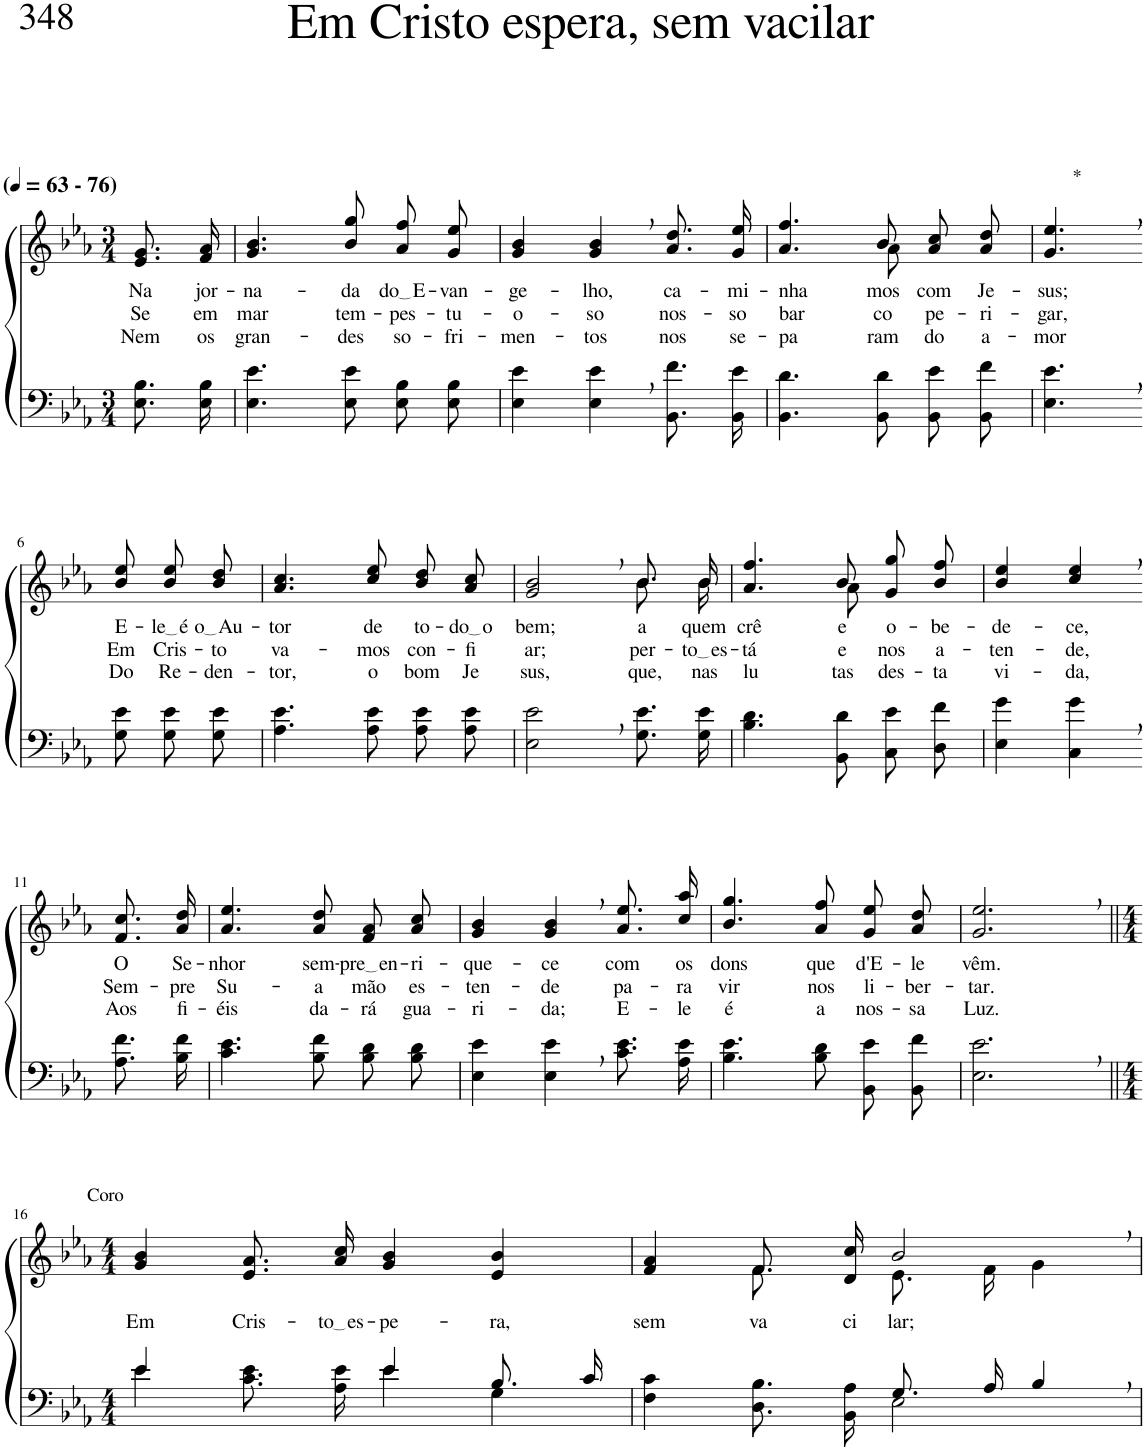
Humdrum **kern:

**kern	**kern	**text	**text	**text
*part2	*part1	*part1	*part1	*part1
*staff2	*staff1	*staff1	*staff1	*staff1
*I"Parte III e IV	*I"Parte I e II	*	*	*
*clefF4	*clefG2	*	*	*
*Trd2c3	*Trd2c3	*	*	*
*k[b-e-a-]	*k[b-e-a-]	*	*	*
*M3/4	*M3/4	*	*	*
*MM63	*MM63	*	*	*
=1	=1	=1	=1	=1
!	!LO:TX:a:B:t=(	!	!	!
!	!LO:TX:a:B:t=- 76)	!	!	!
!	!	!LO:LY:b	!LO:LY:b	!LO:LY:b
8.E-\ 8.B-\L	8.e-/ 8.g/L	Na	Se	Nem
!	!	!LO:LY:b	!LO:LY:b	!LO:LY:b
16E-\ 16B-\Jk	16f/ 16a-/Jk	jor-	em	os
=2	=2	=2	=2	=2
!	!	!LO:LY:b	!LO:LY:b	!LO:LY:b
4.E-\ 4.e-\	4.g/ 4.b-/	-na-	mar	gran-
!	!	!LO:LY:b	!LO:LY:b	!LO:LY:b
8E-\ 8e-\	8b-/ 8gg/	-da	tem-	-des
!	!	!LO:LY:b	!LO:LY:b	!LO:LY:b
8E-\ 8B-\L	8a-\ 8ff\L	do E	-pes-	so-
!	!	!LO:LY:b	!LO:LY:b	!LO:LY:b
8E-\ 8B-\J	8g\ 8ee-\J	-van-	-tu-	-fri-
=3	=3	=3	=3	=3
!	!	!LO:LY:b	!LO:LY:b	!LO:LY:b
4E-\ 4e-\	4g/ 4b-/	-ge-	-o-	-men-
!	!	!LO:LY:b	!LO:LY:b	!LO:LY:b
4E-\, 4e-\,	4g/, 4b-/,	-lho,	-so	-tos
!	!	!LO:LY:b	!LO:LY:b	!LO:LY:b
8.BB-\ 8.f\L	8.a-\ 8.dd\L	ca-	nos-	nos
!	!	!LO:LY:b	!LO:LY:b	!LO:LY:b
16BB-\ 16e-\Jk	16g\ 16ee-\Jk	-mi-	-so	se-
=4	=4	=4	=4	=4
!	!	!LO:LY:b	!LO:LY:b	!LO:LY:b
*	*^	*	*	*
4.BB-\ 4.d\	4.a-/ 4.ff/	4.ryy	-nha-	bar-	-pa-
!	!	!	!LO:LY:b	!LO:LY:b	!LO:LY:b
8BB-\ 8d\	8b-/	8a-\	-mos	-co	-ram
!	!	!	!LO:LY:b	!LO:LY:b	!LO:LY:b
8BB-\ 8e-\L	8a-\ 8cc\L	4ryy	com	pe-	do
!	!	!	!LO:LY:b	!LO:LY:b	!LO:LY:b
8BB-\ 8f\J	8a-\ 8dd\J	.	Je-	-ri-	a-
*	*v	*v	*	*	*
=5	=5	=5	=5	=5
!	!LO:TX:a:t=*	!	!	!
!	!	!LO:LY:b	!LO:LY:b	!LO:LY:b
4.E-\, 4.e-\,	4.g/, 4.ee-/,	-sus;	-gar,	-mor
!!LO:LB:g=z
=6-	=6-	=6-	=6-	=6-
!	!	!LO:LY:b	!LO:LY:b	!LO:LY:b
8G\ 8e-\	8b-/ 8ee-/	E-	Em	Do
!	!	!LO:LY:b	!LO:LY:b	!LO:LY:b
8G\ 8e-\L	8b-\ 8ee-\L	le é	Cris-	Re-
!	!	!LO:LY:b	!LO:LY:b	!LO:LY:b
8G\ 8e-\J	8b-\ 8dd\J	o Au	-to	-den-
=7	=7	=7	=7	=7
!	!	!LO:LY:b	!LO:LY:b	!LO:LY:b
4.A-\ 4.e-\	4.a-/ 4.cc/	-tor	va-	-tor,
!	!	!LO:LY:b	!LO:LY:b	!LO:LY:b
8A-\ 8e-\	8cc/ 8ee-/	de	-mos	o
!	!	!LO:LY:b	!LO:LY:b	!LO:LY:b
8A-\ 8e-\L	8b-\ 8dd\L	to-	con-	bom
!	!	!LO:LY:b	!LO:LY:b	!LO:LY:b
8A-\ 8e-\J	8a-\ 8cc\J	do o	-fi-	Je-
=8	=8	=8	=8	=8
*	*^	*	*	*
!	!	!	!LO:LY:b	!LO:LY:b	!LO:LY:b
2E-\, 2e-\,	2ryy	2g/ 2b-/	bem;	-ar;	-sus,
!	!	!	!LO:LY:b	!LO:LY:b	!LO:LY:b
8.G\ 8.e-\L	8.b-\L	8.b-/L	a	per-	que,
!	!	!	!LO:LY:b	!LO:LY:b	!LO:LY:b
16G\ 16e-\Jk	16b-\Jk	16b-/Jk	quem	to es	nas
=9	=9	=9	=9	=9	=9
!	!	!	!LO:LY:b	!LO:LY:b	!LO:LY:b
4.B-\ 4.d\	4.a-/ 4.ff/	4.ryy	crê	-tá	lu-
!	!	!	!LO:LY:b	!LO:LY:b	!LO:LY:b
8BB-\ 8d\	8b-/	8a-\	e	e	-tas
!	!	!	!LO:LY:b	!LO:LY:b	!LO:LY:b
8C\ 8e-\L	8g\ 8gg\L	4ryy	o-	nos	des-
!	!	!	!LO:LY:b	!LO:LY:b	!LO:LY:b
8D\ 8f\J	8b-\ 8ff\J	.	-be-	a-	-ta
*	*v	*v	*	*	*
=10	=10	=10	=10	=10
!	!	!LO:LY:b	!LO:LY:b	!LO:LY:b
4E-\ 4g\	4b-/ 4ee-/	-de-	-ten-	vi-
!	!	!LO:LY:b	!LO:LY:b	!LO:LY:b
4C\, 4g\,	4cc/, 4ee-/,	-ce,	-de,	-da,
!!LO:LB:g=z
=11-	=11-	=11-	=11-	=11-
!	!	!LO:LY:b	!LO:LY:b	!LO:LY:b
8.A-\ 8.f\L	8.f/ 8.cc/L	O	Sem-	Aos
!	!	!LO:LY:b	!LO:LY:b	!LO:LY:b
16B-\ 16f\Jk	16a-/ 16dd/Jk	Se-	-pre	fi-
=12	=12	=12	=12	=12
!	!	!LO:LY:b	!LO:LY:b	!LO:LY:b
4.c\ 4.e-\	4.a-/ 4.ee-/	-nhor	Su-	-éis
!	!	!LO:LY:b	!LO:LY:b	!LO:LY:b
8B-\ 8f\	8a-/ 8dd/	sem-	-a	da-
!	!	!LO:LY:b	!LO:LY:b	!LO:LY:b
8B-\ 8d\L	8f/ 8a-/L	pre en	mão	-rá
!	!	!LO:LY:b	!LO:LY:b	!LO:LY:b
8B-\ 8d\J	8a-/ 8cc/J	-ri-	es-	gua-
=13	=13	=13	=13	=13
!	!	!LO:LY:b	!LO:LY:b	!LO:LY:b
4E-\ 4e-\	4g/ 4b-/	-que-	-ten-	-ri-
!	!	!LO:LY:b	!LO:LY:b	!LO:LY:b
4E-\, 4e-\,	4g/, 4b-/,	-ce	-de	-da;
!	!	!LO:LY:b	!LO:LY:b	!LO:LY:b
8.c\ 8.e-\L	8.a-\ 8.ee-\L	com	pa-	E-
!	!	!LO:LY:b	!LO:LY:b	!LO:LY:b
16A-\ 16e-\Jk	16cc\ 16aa-\Jk	os	-ra	-le
=14	=14	=14	=14	=14
!	!	!LO:LY:b	!LO:LY:b	!LO:LY:b
4.B-\ 4.e-\	4.b-/ 4.gg/	dons	vir	é
!	!	!LO:LY:b	!LO:LY:b	!LO:LY:b
8B-\ 8d\	8a-/ 8ff/	que	nos	a
!	!	!LO:LY:b	!LO:LY:b	!LO:LY:b
8BB-\ 8e-\L	8g\ 8ee-\L	d'E-	li-	nos-
!	!	!LO:LY:b	!LO:LY:b	!LO:LY:b
8BB-\ 8f\J	8a-\ 8dd\J	-le	-ber-	-sa
=15	=15	=15	=15	=15
!	!	!LO:LY:b	!LO:LY:b	!LO:LY:b
2.E-\, 2.e-\,	2.g/, 2.ee-/,	vêm.	-tar.	Luz.
!!LO:LB:g=z
=16||	=16||	=16||	=16||	=16||
*M4/4	*M4/4	*	*	*
*^	*	*	*	*
!	!	!LO:TX:a:t=Coro	!	!	!
!	!	!	!LO:LY:b	!	!
4e-/	4e-\	4g/ 4b-/	Em	.	.
!	!	!	!LO:LY:b	!	!
4ryy	8.c\ 8.e-\L	8.e-/ 8.a-/L	Cris-	.	.
!	!	!	!LO:LY:b	!	!
.	16A-\ 16e-\Jk	16a-/ 16cc/Jk	to es	.	.
!	!	!	!LO:LY:b	!	!
4e-/	4e-\	4g/ 4b-/	-pe-	.	.
!	!	!	!LO:LY:b	!	!
8.B-/L	4G\	4e-/ 4b-/	-ra,	.	.
16c/Jk	.	.	.	.	.
=17	=17	=17	=17	=17	=17
!	!	!	!LO:LY:b	!	!
*	*	*^	*	*	*
2ryy	4F\ 4c\	4f/ 4a-/	4ryy	sem	.	.
!	!	!	!	!LO:LY:b	!	!
.	8.D\ 8.B-\L	8.f/L	8.f\	va-	.	.
!	!	!	!	!LO:LY:b	!	!
.	16BB-\ 16A-\Jk	16d/ 16cc/Jk	16ryy	-ci-	.	.
!	!	!	!	!LO:LY:b	!	!
8.G/L	2E-\	2b-,/	8.e-\L	-lar;	.	.
16A-/Jk	.	.	16f\Jk	.	.	.
4B-,/	.	.	4g\	.	.	.
*v	*v	*	*	*	*	*
*	*v	*v	*	*	*
=	=	=	=	=
*-	*-	*-	*-	*-
